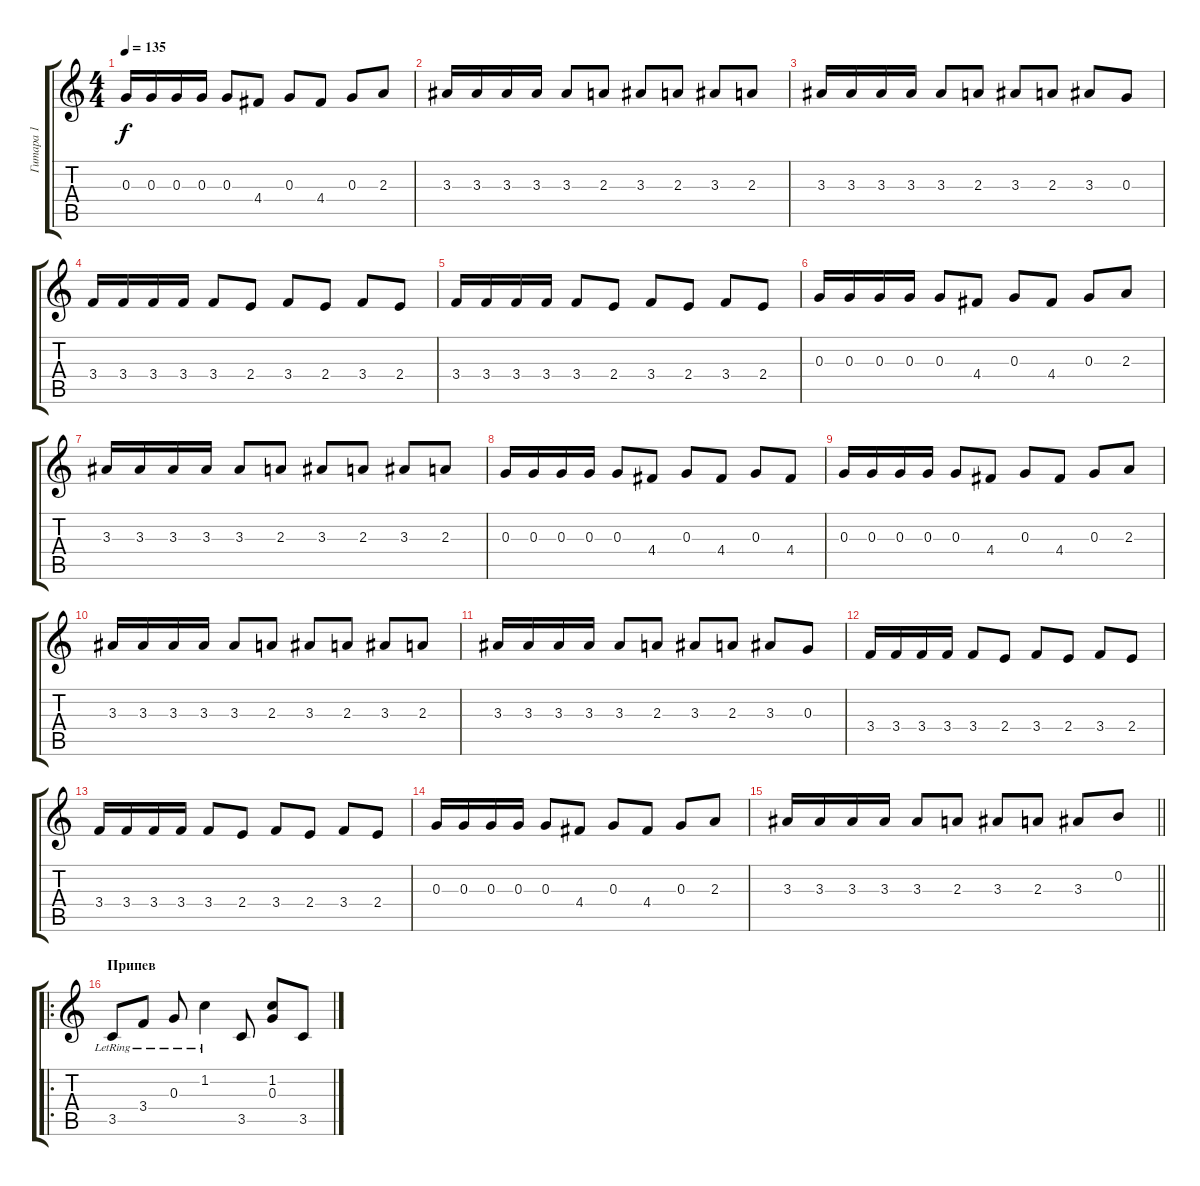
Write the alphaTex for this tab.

\track ("Гитара 1" "Гитара 1") {instrument acousticguitarsteel}
\staff {score tabs}
\tuning (E4 B3 G3 D3 A2 E2) {hide}
\ts (4 4)
\tempo 135
\clef g2
\ks c
0.3.16{dy f} 0.3.16 0.3.16 0.3.16 0.3.8 4.4.8 0.3.8 4.4.8 0.3.8 2.3.8 |
3.3.16 3.3.16 3.3.16 3.3.16 3.3.8 2.3.8 3.3.8 2.3.8 3.3.8 2.3.8 |
3.3.16 3.3.16 3.3.16 3.3.16 3.3.8 2.3.8 3.3.8 2.3.8 3.3.8 0.3.8 |
3.4.16 3.4.16 3.4.16 3.4.16 3.4.8 2.4.8 3.4.8 2.4.8 3.4.8 2.4.8 |
3.4.16 3.4.16 3.4.16 3.4.16 3.4.8 2.4.8 3.4.8 2.4.8 3.4.8 2.4.8 |
0.3.16 0.3.16 0.3.16 0.3.16 0.3.8 4.4.8 0.3.8 4.4.8 0.3.8 2.3.8 |
3.3.16 3.3.16 3.3.16 3.3.16 3.3.8 2.3.8 3.3.8 2.3.8 3.3.8 2.3.8 |
0.3.16 0.3.16 0.3.16 0.3.16 0.3.8 4.4.8 0.3.8 4.4.8 0.3.8 4.4.8 |
0.3.16 0.3.16 0.3.16 0.3.16 0.3.8 4.4.8 0.3.8 4.4.8 0.3.8 2.3.8 |
3.3.16 3.3.16 3.3.16 3.3.16 3.3.8 2.3.8 3.3.8 2.3.8 3.3.8 2.3.8 |
3.3.16 3.3.16 3.3.16 3.3.16 3.3.8 2.3.8 3.3.8 2.3.8 3.3.8 0.3.8 |
3.4.16 3.4.16 3.4.16 3.4.16 3.4.8 2.4.8 3.4.8 2.4.8 3.4.8 2.4.8 |
3.4.16 3.4.16 3.4.16 3.4.16 3.4.8 2.4.8 3.4.8 2.4.8 3.4.8 2.4.8 |
0.3.16 0.3.16 0.3.16 0.3.16 0.3.8 4.4.8 0.3.8 4.4.8 0.3.8 2.3.8 |
\barLineRight lightlight
3.3.16 3.3.16 3.3.16 3.3.16 3.3.8 2.3.8 3.3.8 2.3.8 3.3.8 0.2.8 |
\ro
\section ("" "Припев")
3.5{lr}.8 3.4{lr}.8 0.3{lr}.8 1.2{lr}.4 3.5.8 (1.2 0.3).8 3.5.8
